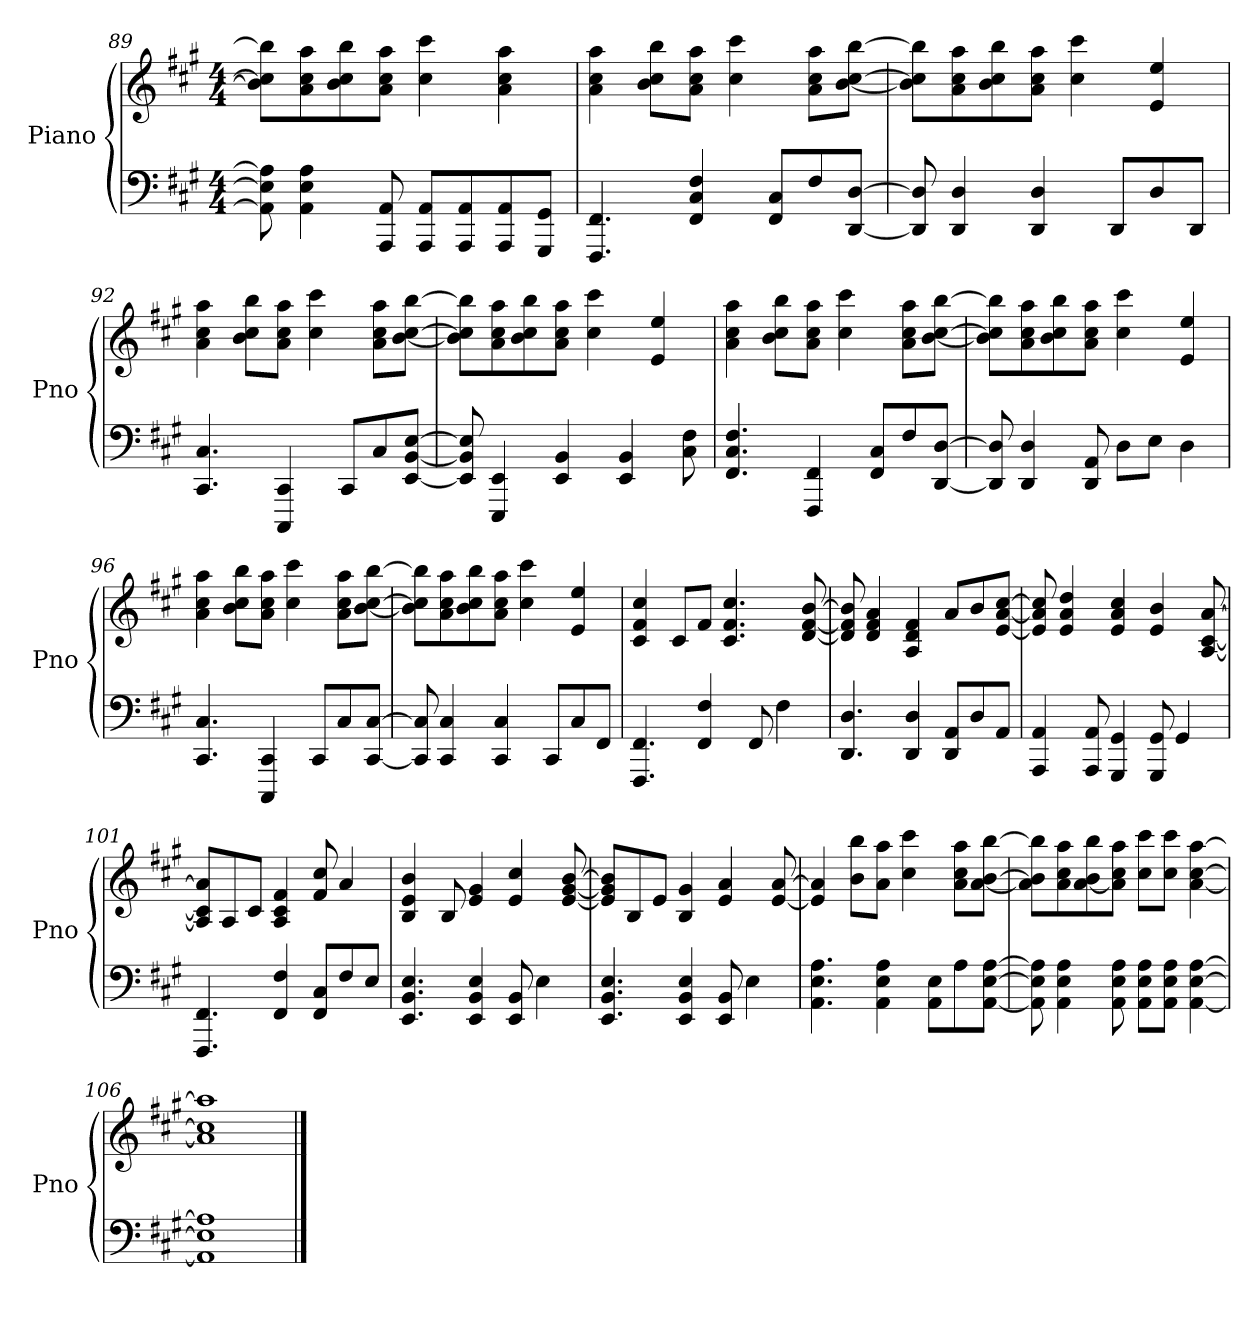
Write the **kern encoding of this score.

**kern	**kern
*part1	*part1
*staff2	*staff1
*I"Piano	*
*I'Pno	*
*clefF4	*clefG2
*k[f#c#g#]	*k[f#c#g#]
*M4/4	*M4/4
=89	=89
8AA\] 8E\] 8A\]	8b\] 8cc#\] 8bb\]L
4AA\ 4E\ 4A\	8a\ 8cc#\ 8aa\
.	8b\ 8cc#\ 8bb\
8AAA/ 8AA/	8a\ 8cc#\ 8aa\J
8AAA/ 8AA/L	4cc#\ 4ccc#\
8AAA/ 8AA/	.
8AAA/ 8AA/	4a\ 4cc#\ 4aa\
8GGG#/ 8GG#/J	.
!!LO:PB:g=z
=90	=90
4.FFF#/ 4.FF#/	4a\ 4cc#\ 4aa\
.	8b\ 8cc#\ 8bb\L
4FF#/ 4C#/ 4F#/	8a\ 8cc#\ 8aa\J
.	4cc#\ 4ccc#\
8FF#/ 8C#/L	.
8F#/	8a\ 8cc#\ 8aa\L
[8DD/ [8D/J	[8b\ [8cc#\ [8bb\J
=91	=91
8DD/] 8D/]	8b\] 8cc#\] 8bb\]L
4DD/ 4D/	8a\ 8cc#\ 8aa\
.	8b\ 8cc#\ 8bb\
4DD/ 4D/	8a\ 8cc#\ 8aa\J
.	4cc#\ 4ccc#\
8DD/L	.
8D/	4e/ 4ee/
8DD/J	.
=92	=92
4.CC#/ 4.C#/	4a\ 4cc#\ 4aa\
.	8b\ 8cc#\ 8bb\L
4CCC#/ 4CC#/	8a\ 8cc#\ 8aa\J
.	4cc#\ 4ccc#\
8CC#/L	.
8C#/	8a\ 8cc#\ 8aa\L
[8EE/ [8BB/ [8E/J	[8b\ [8cc#\ [8bb\J
=93	=93
8EE/] 8BB/] 8E/]	8b\] 8cc#\] 8bb\]L
4EEE/ 4EE/	8a\ 8cc#\ 8aa\
.	8b\ 8cc#\ 8bb\
4EE/ 4BB/	8a\ 8cc#\ 8aa\J
.	4cc#\ 4ccc#\
4EE/ 4BB/	.
.	4e/ 4ee/
8C#\ 8F#\	.
!!LO:LB:g=z
=94	=94
4.FF#/ 4.C#/ 4.F#/	4a\ 4cc#\ 4aa\
.	8b\ 8cc#\ 8bb\L
4FFF#/ 4FF#/	8a\ 8cc#\ 8aa\J
.	4cc#\ 4ccc#\
8FF#/ 8C#/L	.
8F#/	8a\ 8cc#\ 8aa\L
[8DD/ [8D/J	[8b\ [8cc#\ [8bb\J
=95	=95
8DD/] 8D/]	8b\] 8cc#\] 8bb\]L
4DD/ 4D/	8a\ 8cc#\ 8aa\
.	8b\ 8cc#\ 8bb\
8DD/ 8AA/	8a\ 8cc#\ 8aa\J
8D\L	4cc#\ 4ccc#\
8E\J	.
4D\	4e/ 4ee/
=96	=96
4.CC#/ 4.C#/	4a\ 4cc#\ 4aa\
.	8b\ 8cc#\ 8bb\L
4CCC#/ 4CC#/	8a\ 8cc#\ 8aa\J
.	4cc#\ 4ccc#\
8CC#/L	.
8C#/	8a\ 8cc#\ 8aa\L
[8CC#/ [8C#/J	[8b\ [8cc#\ [8bb\J
=97	=97
8CC#/] 8C#/]	8b\] 8cc#\] 8bb\]L
4CC#/ 4C#/	8a\ 8cc#\ 8aa\
.	8b\ 8cc#\ 8bb\
4CC#/ 4C#/	8a\ 8cc#\ 8aa\J
.	4cc#\ 4ccc#\
8CC#/L	.
8C#/	4e/ 4ee/
8FF#/J	.
!!LO:LB:g=z
=98	=98
4.FFF#/ 4.FF#/	4c#/ 4f#/ 4cc#/
.	8c#/L
4FF#/ 4F#/	8f#/J
.	4.c#/ 4.f#/ 4.cc#/
8FF#/	.
4F#\	.
.	[8d/ [8f#/ [8b/
=99	=99
4.DD/ 4.D/	8d/] 8f#/] 8b/]
.	4d/ 4f#/ 4a/
4DD/ 4D/	4A/ 4d/ 4f#/
8DD/ 8AA/L	8a/L
8D/	8b/
8AA/J	[8e/ [8a/ [8cc#/J
=100	=100
4AAA/ 4AA/	8e/] 8a/] 8cc#/]
.	4e/ 4a/ 4dd/
8AAA/ 8AA/	.
4GGG#/ 4GG#/	4e/ 4a/ 4cc#/
8GGG#/ 8GG#/	4e/ 4b/
4GG#/	.
.	[8A/ [8c#/ [8a/
=101	=101
4.FFF#/ 4.FF#/	8A/] 8c#/] 8a/]L
.	8A/
.	8c#/J
4FF#/ 4F#/	4A/ 4c#/ 4f#/
8FF#/ 8C#/L	8f#/ 8cc#/
8F#/	4a/
8E/J	.
=102	=102
4.EE/ 4.BB/ 4.E/	4B/ 4e/ 4b/
.	8B/
4EE/ 4BB/ 4E/	4e/ 4g#/
8EE/ 8BB/	4e/ 4cc#/
4E\	.
.	[8e/ [8g#/ [8b/
!!LO:LB:g=z
=103	=103
4.EE/ 4.BB/ 4.E/	8e/] 8g#/] 8b/]L
.	8B/
.	8e/J
4EE/ 4BB/ 4E/	4B/ 4g#/
8EE/ 8BB/	4e/ 4a/
4E\	.
.	[8e/ [8a/
=104	=104
4.AA\ 4.E\ 4.A\	4e/] 4a/]
.	8b\ 8bb\L
4AA\ 4E\ 4A\	8a\ 8aa\J
.	4cc#\ 4ccc#\
8AA\ 8E\L	.
8A\	8a\ 8cc#\ 8aa\L
[8AA\ [8E\ [8A\J	[8a\ [8b\ [8bb\J
=105	=105
8AA\] 8E\] 8A\]	8a\] 8b\] 8bb\]L
4AA\ 4E\ 4A\	8a\ 8cc#\ 8aa\
.	[8a\ 8b\ 8bb\
8AA\ 8E\ 8A\	8a\] 8cc#\ 8aa\J
8AA\ 8E\ 8A\L	8cc#\ 8ccc#\L
8AA\ 8E\ 8A\J	8cc#\ 8ccc#\J
[4AA\ [4E\ [4A\	[4a\ [4cc#\ [4aa\
=106	=106
1AA] 1E] 1A]	1a] 1cc#] 1aa]
==	==
*-	*-
